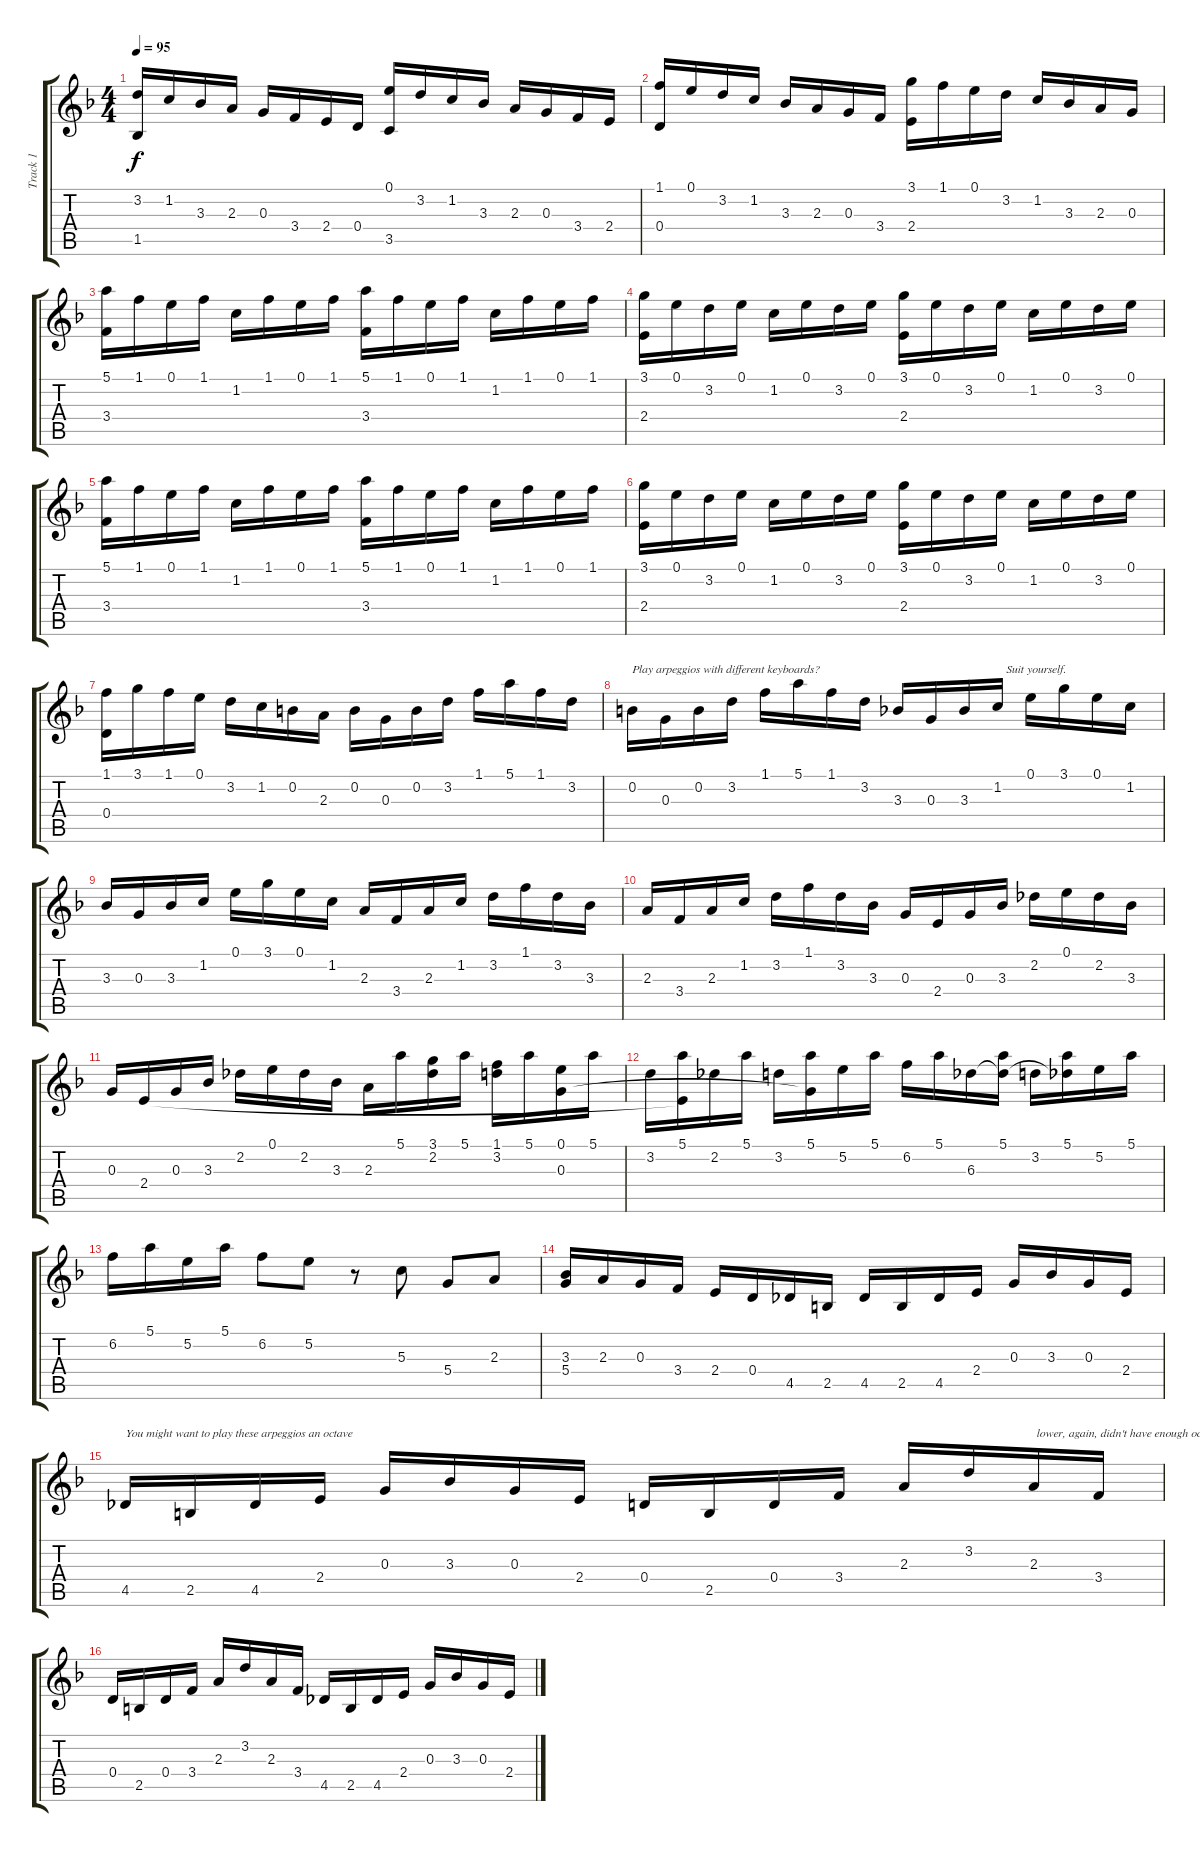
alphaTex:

\track ("Track 1" "Track 1") {instrument distortionguitar}
\staff {score tabs}
\tuning (E4 B3 G3 D3 A2 D2) {hide}
\ts (4 4)
\tempo 95
\clef g2
\ks dminor
(3.2 1.5).16{dy f} 1.2.16 3.3.16 2.3.16 0.3.16 3.4.16 2.4.16 0.4.16 (0.1 3.5).16 3.2.16 1.2.16 3.3.16 2.3.16 0.3.16 3.4.16 2.4.16 |
(1.1 0.4).16 0.1.16 3.2.16 1.2.16 3.3.16 2.3.16 0.3.16 3.4.16 (3.1 2.4).16 1.1.16 0.1.16 3.2.16 1.2.16 3.3.16 2.3.16 0.3.16 |
(5.1 3.4).16 1.1.16 0.1.16 1.1.16 1.2.16 1.1.16 0.1.16 1.1.16 (5.1 3.4).16 1.1.16 0.1.16 1.1.16 1.2.16 1.1.16 0.1.16 1.1.16 |
(3.1 2.4).16 0.1.16 3.2.16 0.1.16 1.2.16 0.1.16 3.2.16 0.1.16 (3.1 2.4).16 0.1.16 3.2.16 0.1.16 1.2.16 0.1.16 3.2.16 0.1.16 |
(5.1 3.4).16{volume 10} 1.1.16 0.1.16 1.1.16 1.2.16 1.1.16 0.1.16 1.1.16 (5.1 3.4).16 1.1.16 0.1.16 1.1.16 1.2.16 1.1.16 0.1.16 1.1.16 |
(3.1 2.4).16 0.1.16 3.2.16 0.1.16 1.2.16 0.1.16 3.2.16 0.1.16 (3.1 2.4).16 0.1.16 3.2.16 0.1.16 1.2.16 0.1.16 3.2.16 0.1.16 |
(1.1 0.4).16{volume 14} 3.1.16 1.1.16 0.1.16 3.2.16 1.2.16 0.2.16 2.3.16 0.2.16 0.3.16 0.2.16 3.2.16 1.1.16 5.1.16 1.1.16 3.2.16 |
0.2.16{txt "Play arpeggios with different keyboards?" volume 10} 0.3.16 0.2.16 3.2.16 1.1.16 5.1.16 1.1.16 3.2.16 3.3.16{volume 14} 0.3.16 3.3.16 1.2.16{txt "   Suit yourself."} 0.1.16 3.1.16 0.1.16 1.2.16 |
3.3.16{volume 10} 0.3.16 3.3.16 1.2.16 0.1.16 3.1.16 0.1.16 1.2.16 2.3.16{volume 14} 3.4.16 2.3.16 1.2.16 3.2.16 1.1.16 3.2.16 3.3.16 |
2.3.16{volume 10} 3.4.16 2.3.16 1.2.16 3.2.16 1.1.16 3.2.16 3.3.16 0.3.16{volume 14} 2.4.16 0.3.16 3.3.16 2.2.16 0.1.16 2.2.16 3.3.16 |
0.3.16{volume 10} 2.4.16 0.3.16 3.3.16 2.2.16 0.1.16 2.2.16 3.3.16 2.3.16 5.1.16 (3.1 2.2).16 5.1.16 (1.1 3.2).16 5.1.16 (0.1 0.3).16 5.1.16 |
3.2.16 (5.1 2.4{t}).16 2.2.16 5.1.16 3.2.16 (5.1 0.3{t}).16 5.2.16 5.1.16 6.2.16 5.1.16 6.3.16 (5.1 6.3{t}).16 3.2.16 (5.1 6.3{t}).16 5.2.16 5.1.16 |
6.2.16 5.1.16 5.2.16 5.1.16 6.2.8 5.2.8 r.8 5.3.8 5.4.8 2.3.8 |
(3.3 5.4).16 2.3.16 0.3.16 3.4.16 2.4.16 0.4.16 4.5.16 2.5.16 4.5.16 2.5.16 4.5.16 2.4.16 0.3.16 3.3.16 0.3.16 2.4.16 |
4.5.16{txt "You might want to play these arpeggios an octave"} 2.5.16 4.5.16 2.4.16 0.3.16 3.3.16 0.3.16 2.4.16 0.4.16 2.5.16 0.4.16 3.4.16 2.3.16 3.2.16 2.3.16{txt " lower, again, didn't have enough octaves."} 3.4.16 |
0.4.16 2.5.16 0.4.16 3.4.16 2.3.16 3.2.16 2.3.16 3.4.16 4.5.16 2.5.16 4.5.16 2.4.16 0.3.16 3.3.16 0.3.16 2.4.16
